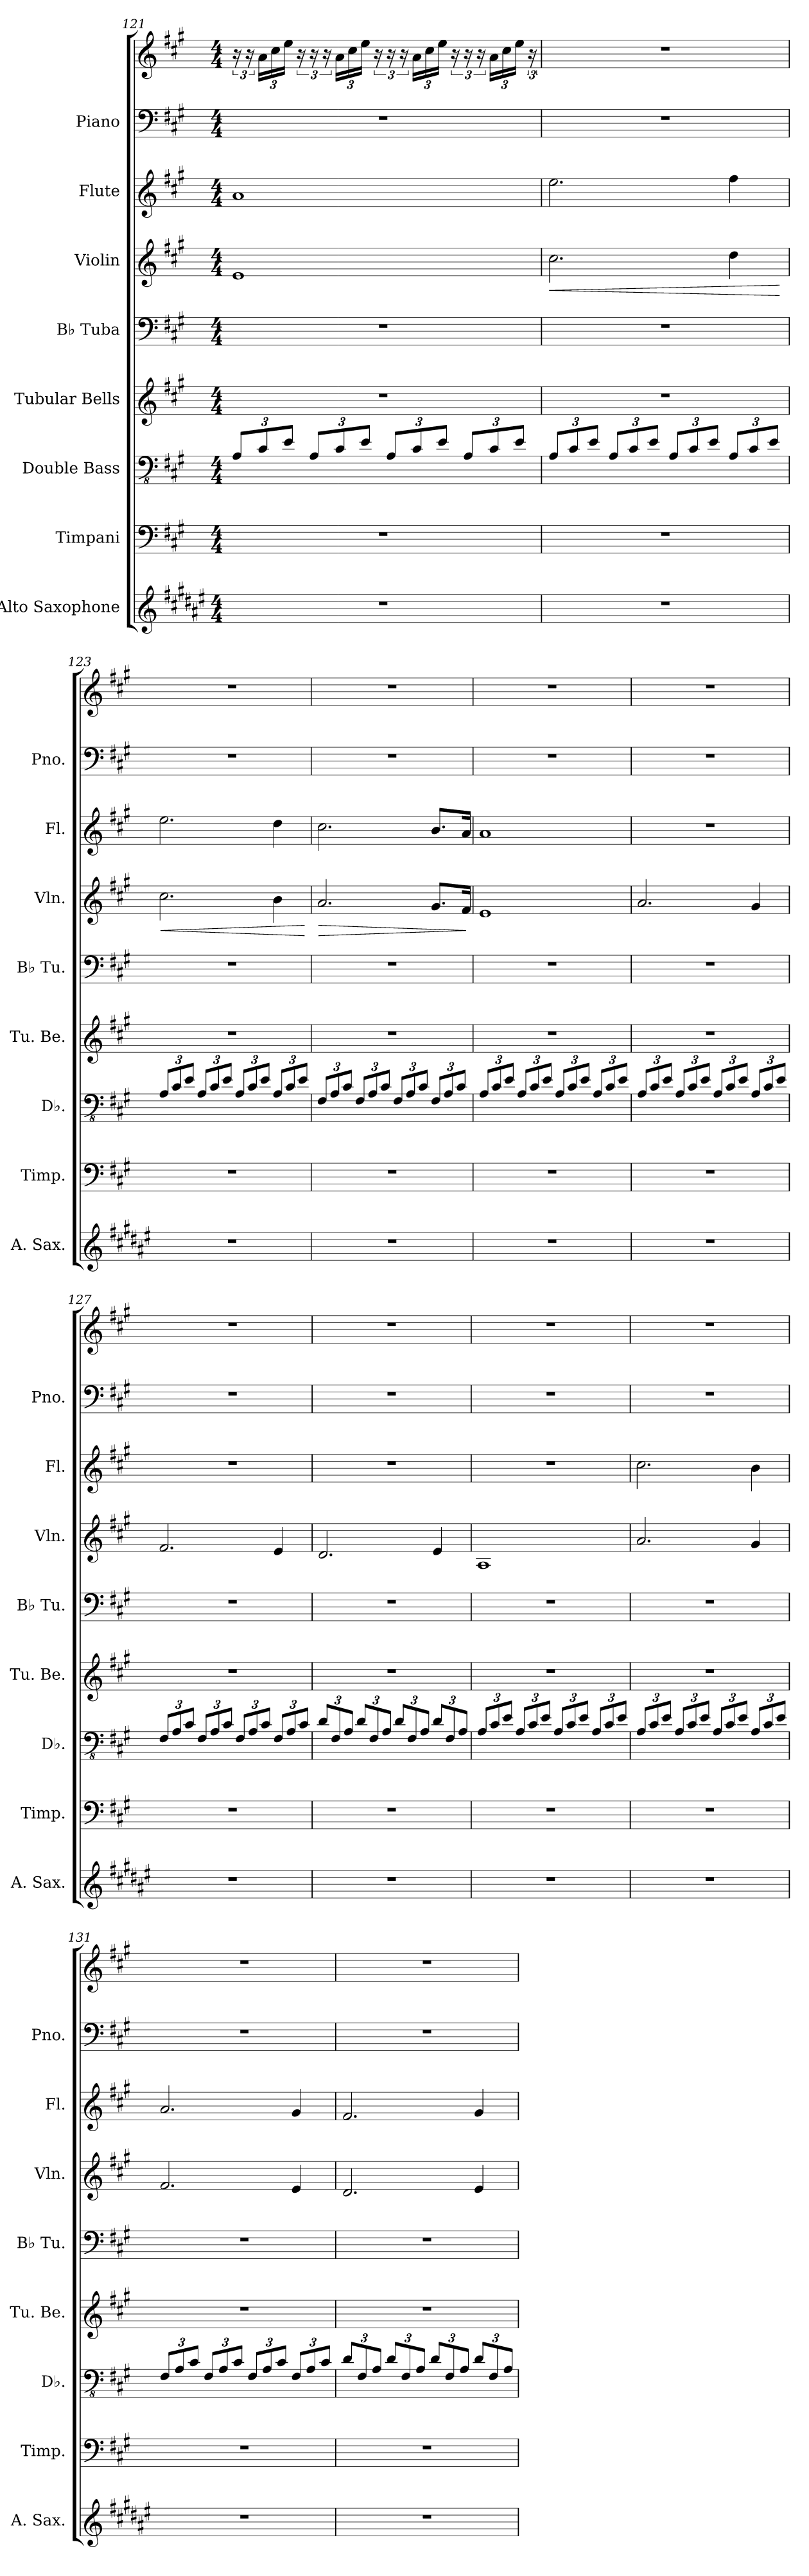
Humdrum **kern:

**kern	**kern	**kern	**kern	**kern	**kern	**dynam	**kern	**kern	**kern
*part8	*part7	*part6	*part5	*part4	*part3	*part3	*part2	*part1	*part1
*staff9	*staff8	*staff7	*staff6	*staff5	*staff4	*staff4	*staff3	*staff2	*staff1
*I"Alto Saxophone	*I"Timpani	*I"Double Bass	*I"Tubular Bells	*I"B♭ Tuba	*I"Violin	*	*I"Flute	*I"Piano	*
*I'A. Sax.	*I'Timp.	*I'Db.	*I'Tu. Be.	*I'B♭ Tu.	*I'Vln.	*	*I'Fl.	*I'Pno.	*
!!LO:PB:g=z
*clefG2	*clefF4	*clefFv4	*clefG2	*clefF4	*clefG2	*	*clefG2	*clefF4	*clefG2
*ITrd5c9	*	*ITrd7c12	*	*	*	*	*	*	*
*k[f#c#g#]	*k[f#c#g#]	*k[f#c#g#]	*k[f#c#g#]	*k[f#c#g#]	*k[f#c#g#]	*	*k[f#c#g#]	*k[f#c#g#]	*k[f#c#g#]
*M4/4	*M4/4	*M4/4	*M4/4	*M4/4	*M4/4	*	*M4/4	*M4/4	*M4/4
*	*	*Xbrackettup	*	*	*	*	*	*	*
=121	=121	=121	=121	=121	=121	=121	=121	=121	=121
1r	1r	12AAA/L	1r	1r	1e	.	1a	1r	24r
.	.	.	.	.	.	.	.	.	24r
.	.	12CC#/	.	.	.	.	.	.	24a\LL
.	.	.	.	.	.	.	.	.	24cc#\
.	.	12EE/J	.	.	.	.	.	.	24ee\JJ
.	.	.	.	.	.	.	.	.	24r
.	.	12AAA/L	.	.	.	.	.	.	24r
.	.	.	.	.	.	.	.	.	24r
.	.	12CC#/	.	.	.	.	.	.	24a\LL
.	.	.	.	.	.	.	.	.	24cc#\
.	.	12EE/J	.	.	.	.	.	.	24ee\JJ
.	.	.	.	.	.	.	.	.	24r
.	.	12AAA/L	.	.	.	.	.	.	24r
.	.	.	.	.	.	.	.	.	24r
.	.	12CC#/	.	.	.	.	.	.	24a\LL
.	.	.	.	.	.	.	.	.	24cc#\
.	.	12EE/J	.	.	.	.	.	.	24ee\JJ
.	.	.	.	.	.	.	.	.	24r
.	.	12AAA/L	.	.	.	.	.	.	24r
.	.	.	.	.	.	.	.	.	24r
.	.	12CC#/	.	.	.	.	.	.	24a\LL
.	.	.	.	.	.	.	.	.	24cc#\
.	.	12EE/J	.	.	.	.	.	.	24ee\JJ
.	.	.	.	.	.	.	.	.	24r
=122	=122	=122	=122	=122	=122	=122	=122	=122	=122
!	!	!	!	!	!	!LO:HP:b	!	!	!
1r	1r	12AAA/L	1r	1r	2.cc#\	<	2.ee\	1r	1r
.	.	12CC#/	.	.	.	.	.	.	.
.	.	12EE/J	.	.	.	.	.	.	.
.	.	12AAA/L	.	.	.	.	.	.	.
.	.	12CC#/	.	.	.	.	.	.	.
.	.	12EE/J	.	.	.	.	.	.	.
.	.	12AAA/L	.	.	.	.	.	.	.
.	.	12CC#/	.	.	.	.	.	.	.
.	.	12EE/J	.	.	.	.	.	.	.
.	.	12AAA/L	.	.	4dd\	.	4ff#\	.	.
.	.	12CC#/	.	.	.	.	.	.	.
.	.	12EE/J	.	.	.	.	.	.	.
.	.	.	.	.	.	[	.	.	.
!!LO:PB:g=z
=123	=123	=123	=123	=123	=123	=123	=123	=123	=123
!	!	!	!	!	!	!LO:HP:b	!	!	!
1r	1r	12AAA/L	1r	1r	2.cc#\	<	2.ee\	1r	1r
.	.	12CC#/	.	.	.	.	.	.	.
.	.	12EE/J	.	.	.	.	.	.	.
.	.	12AAA/L	.	.	.	.	.	.	.
.	.	12CC#/	.	.	.	.	.	.	.
.	.	12EE/J	.	.	.	.	.	.	.
.	.	12AAA/L	.	.	.	.	.	.	.
.	.	12CC#/	.	.	.	.	.	.	.
.	.	12EE/J	.	.	.	.	.	.	.
.	.	12AAA/L	.	.	4b\	.	4dd\	.	.
.	.	12CC#/	.	.	.	.	.	.	.
.	.	12EE/J	.	.	.	.	.	.	.
.	.	.	.	.	.	[	.	.	.
=124	=124	=124	=124	=124	=124	=124	=124	=124	=124
!	!	!	!	!	!	!LO:HP:b	!	!	!
1r	1r	12FFF#/L	1r	1r	2.a/	>	2.cc#\	1r	1r
.	.	12AAA/	.	.	.	.	.	.	.
.	.	12CC#/J	.	.	.	.	.	.	.
.	.	12FFF#/L	.	.	.	.	.	.	.
.	.	12AAA/	.	.	.	.	.	.	.
.	.	12CC#/J	.	.	.	.	.	.	.
.	.	12FFF#/L	.	.	.	.	.	.	.
.	.	12AAA/	.	.	.	.	.	.	.
.	.	12CC#/J	.	.	.	.	.	.	.
.	.	12FFF#/L	.	.	8.g#/L	.	8.b/L	.	.
.	.	12AAA/	.	.	.	.	.	.	.
.	.	12CC#/J	.	.	.	.	.	.	.
.	.	.	.	.	16f#/Jk	.	16a/Jk	.	.
.	.	.	.	.	.	]	.	.	.
=125	=125	=125	=125	=125	=125	=125	=125	=125	=125
1r	1r	12AAA/L	1r	1r	1e	.	1a	1r	1r
.	.	12CC#/	.	.	.	.	.	.	.
.	.	12EE/J	.	.	.	.	.	.	.
.	.	12AAA/L	.	.	.	.	.	.	.
.	.	12CC#/	.	.	.	.	.	.	.
.	.	12EE/J	.	.	.	.	.	.	.
.	.	12AAA/L	.	.	.	.	.	.	.
.	.	12CC#/	.	.	.	.	.	.	.
.	.	12EE/J	.	.	.	.	.	.	.
.	.	12AAA/L	.	.	.	.	.	.	.
.	.	12CC#/	.	.	.	.	.	.	.
.	.	12EE/J	.	.	.	.	.	.	.
!!LO:PB:g=z
=126	=126	=126	=126	=126	=126	=126	=126	=126	=126
1r	1r	12AAA/L	1r	1r	2.a/	.	1r	1r	1r
.	.	12CC#/	.	.	.	.	.	.	.
.	.	12EE/J	.	.	.	.	.	.	.
.	.	12AAA/L	.	.	.	.	.	.	.
.	.	12CC#/	.	.	.	.	.	.	.
.	.	12EE/J	.	.	.	.	.	.	.
.	.	12AAA/L	.	.	.	.	.	.	.
.	.	12CC#/	.	.	.	.	.	.	.
.	.	12EE/J	.	.	.	.	.	.	.
.	.	12AAA/L	.	.	4g#/	.	.	.	.
.	.	12CC#/	.	.	.	.	.	.	.
.	.	12EE/J	.	.	.	.	.	.	.
=127	=127	=127	=127	=127	=127	=127	=127	=127	=127
1r	1r	12FFF#/L	1r	1r	2.f#/	.	1r	1r	1r
.	.	12AAA/	.	.	.	.	.	.	.
.	.	12CC#/J	.	.	.	.	.	.	.
.	.	12FFF#/L	.	.	.	.	.	.	.
.	.	12AAA/	.	.	.	.	.	.	.
.	.	12CC#/J	.	.	.	.	.	.	.
.	.	12FFF#/L	.	.	.	.	.	.	.
.	.	12AAA/	.	.	.	.	.	.	.
.	.	12CC#/J	.	.	.	.	.	.	.
.	.	12FFF#/L	.	.	4e/	.	.	.	.
.	.	12AAA/	.	.	.	.	.	.	.
.	.	12CC#/J	.	.	.	.	.	.	.
=128	=128	=128	=128	=128	=128	=128	=128	=128	=128
1r	1r	12DD/L	1r	1r	2.d/	.	1r	1r	1r
.	.	12FFF#/	.	.	.	.	.	.	.
.	.	12AAA/J	.	.	.	.	.	.	.
.	.	12DD/L	.	.	.	.	.	.	.
.	.	12FFF#/	.	.	.	.	.	.	.
.	.	12AAA/J	.	.	.	.	.	.	.
.	.	12DD/L	.	.	.	.	.	.	.
.	.	12FFF#/	.	.	.	.	.	.	.
.	.	12AAA/J	.	.	.	.	.	.	.
.	.	12DD/L	.	.	4e/	.	.	.	.
.	.	12FFF#/	.	.	.	.	.	.	.
.	.	12AAA/J	.	.	.	.	.	.	.
!!LO:PB:g=z
=129	=129	=129	=129	=129	=129	=129	=129	=129	=129
1r	1r	12AAA/L	1r	1r	1A	.	1r	1r	1r
.	.	12CC#/	.	.	.	.	.	.	.
.	.	12EE/J	.	.	.	.	.	.	.
.	.	12AAA/L	.	.	.	.	.	.	.
.	.	12CC#/	.	.	.	.	.	.	.
.	.	12EE/J	.	.	.	.	.	.	.
.	.	12AAA/L	.	.	.	.	.	.	.
.	.	12CC#/	.	.	.	.	.	.	.
.	.	12EE/J	.	.	.	.	.	.	.
.	.	12AAA/L	.	.	.	.	.	.	.
.	.	12CC#/	.	.	.	.	.	.	.
.	.	12EE/J	.	.	.	.	.	.	.
=130	=130	=130	=130	=130	=130	=130	=130	=130	=130
1r	1r	12AAA/L	1r	1r	2.a/	.	2.cc#\	1r	1r
.	.	12CC#/	.	.	.	.	.	.	.
.	.	12EE/J	.	.	.	.	.	.	.
.	.	12AAA/L	.	.	.	.	.	.	.
.	.	12CC#/	.	.	.	.	.	.	.
.	.	12EE/J	.	.	.	.	.	.	.
.	.	12AAA/L	.	.	.	.	.	.	.
.	.	12CC#/	.	.	.	.	.	.	.
.	.	12EE/J	.	.	.	.	.	.	.
.	.	12AAA/L	.	.	4g#/	.	4b\	.	.
.	.	12CC#/	.	.	.	.	.	.	.
.	.	12EE/J	.	.	.	.	.	.	.
=131	=131	=131	=131	=131	=131	=131	=131	=131	=131
1r	1r	12FFF#/L	1r	1r	2.f#/	.	2.a/	1r	1r
.	.	12AAA/	.	.	.	.	.	.	.
.	.	12CC#/J	.	.	.	.	.	.	.
.	.	12FFF#/L	.	.	.	.	.	.	.
.	.	12AAA/	.	.	.	.	.	.	.
.	.	12CC#/J	.	.	.	.	.	.	.
.	.	12FFF#/L	.	.	.	.	.	.	.
.	.	12AAA/	.	.	.	.	.	.	.
.	.	12CC#/J	.	.	.	.	.	.	.
.	.	12FFF#/L	.	.	4e/	.	4g#/	.	.
.	.	12AAA/	.	.	.	.	.	.	.
.	.	12CC#/J	.	.	.	.	.	.	.
!!LO:PB:g=z
=132	=132	=132	=132	=132	=132	=132	=132	=132	=132
1r	1r	12DD/L	1r	1r	2.d/	.	2.f#/	1r	1r
.	.	12FFF#/	.	.	.	.	.	.	.
.	.	12AAA/J	.	.	.	.	.	.	.
.	.	12DD/L	.	.	.	.	.	.	.
.	.	12FFF#/	.	.	.	.	.	.	.
.	.	12AAA/J	.	.	.	.	.	.	.
.	.	12DD/L	.	.	.	.	.	.	.
.	.	12FFF#/	.	.	.	.	.	.	.
.	.	12AAA/J	.	.	.	.	.	.	.
.	.	12DD/L	.	.	4e/	.	4g#/	.	.
.	.	12FFF#/	.	.	.	.	.	.	.
.	.	12AAA/J	.	.	.	.	.	.	.
=	=	=	=	=	=	=	=	=	=
*-	*-	*-	*-	*-	*-	*-	*-	*-	*-
